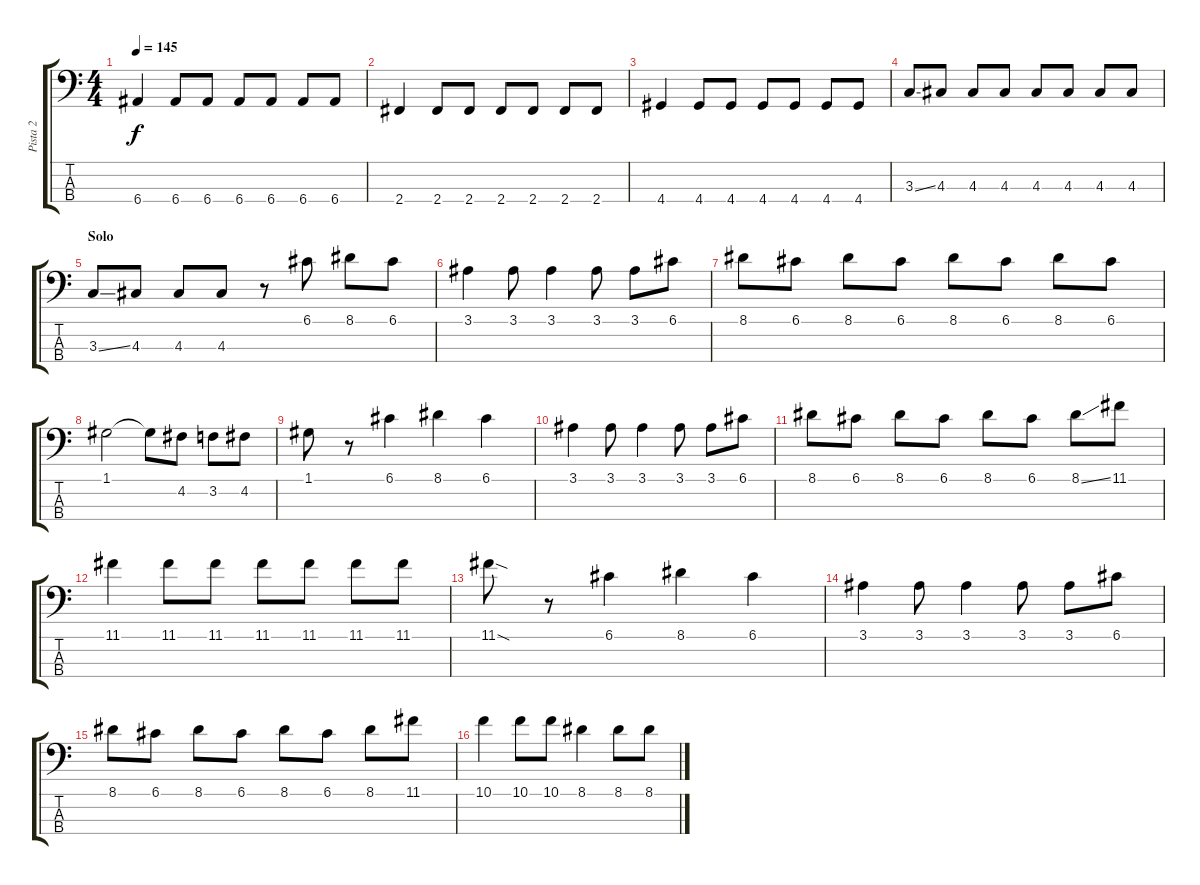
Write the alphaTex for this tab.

\track ("Pista 2" "Pista 2") {instrument electricbasspick}
\staff {score tabs}
\tuning (G2 D2 A1 E1) {hide}
\ts (4 4)
\tempo 145
\clef f4
\ks c
6.4.4{dy f} 6.4.8 6.4.8 6.4.8 6.4.8 6.4.8 6.4.8 |
2.4.4 2.4.8 2.4.8 2.4.8 2.4.8 2.4.8 2.4.8 |
4.4.4 4.4.8 4.4.8 4.4.8 4.4.8 4.4.8 4.4.8 |
3.3{ss}.8 4.3.8 4.3.8 4.3.8 4.3.8 4.3.8 4.3.8 4.3.8 |
\section ("" "Solo ")
3.3{ss}.8 4.3.8 4.3.8 4.3.8 r.8 6.1.8 8.1.8 6.1.8 |
3.1.4 3.1.8 3.1.4 3.1.8 3.1.8 6.1.8 |
8.1.8 6.1.8 8.1.8 6.1.8 8.1.8 6.1.8 8.1.8 6.1.8 |
1.1.2 1.1{t}.8 4.2.8 3.2.8 4.2.8 |
1.1.8 r.8 6.1.4 8.1.4 6.1.4 |
3.1.4 3.1.8 3.1.4 3.1.8 3.1.8 6.1.8 |
8.1.8 6.1.8 8.1.8 6.1.8 8.1.8 6.1.8 8.1{ss}.8 11.1.8 |
11.1.4 11.1.8 11.1.8 11.1.8 11.1.8 11.1.8 11.1.8 |
11.1{sod}.8 r.8 6.1.4 8.1.4 6.1.4 |
3.1.4 3.1.8 3.1.4 3.1.8 3.1.8 6.1.8 |
8.1.8 6.1.8 8.1.8 6.1.8 8.1.8 6.1.8 8.1.8 11.1.8 |
10.1.4 10.1.8 10.1.8 8.1.4 8.1.8 8.1.8
